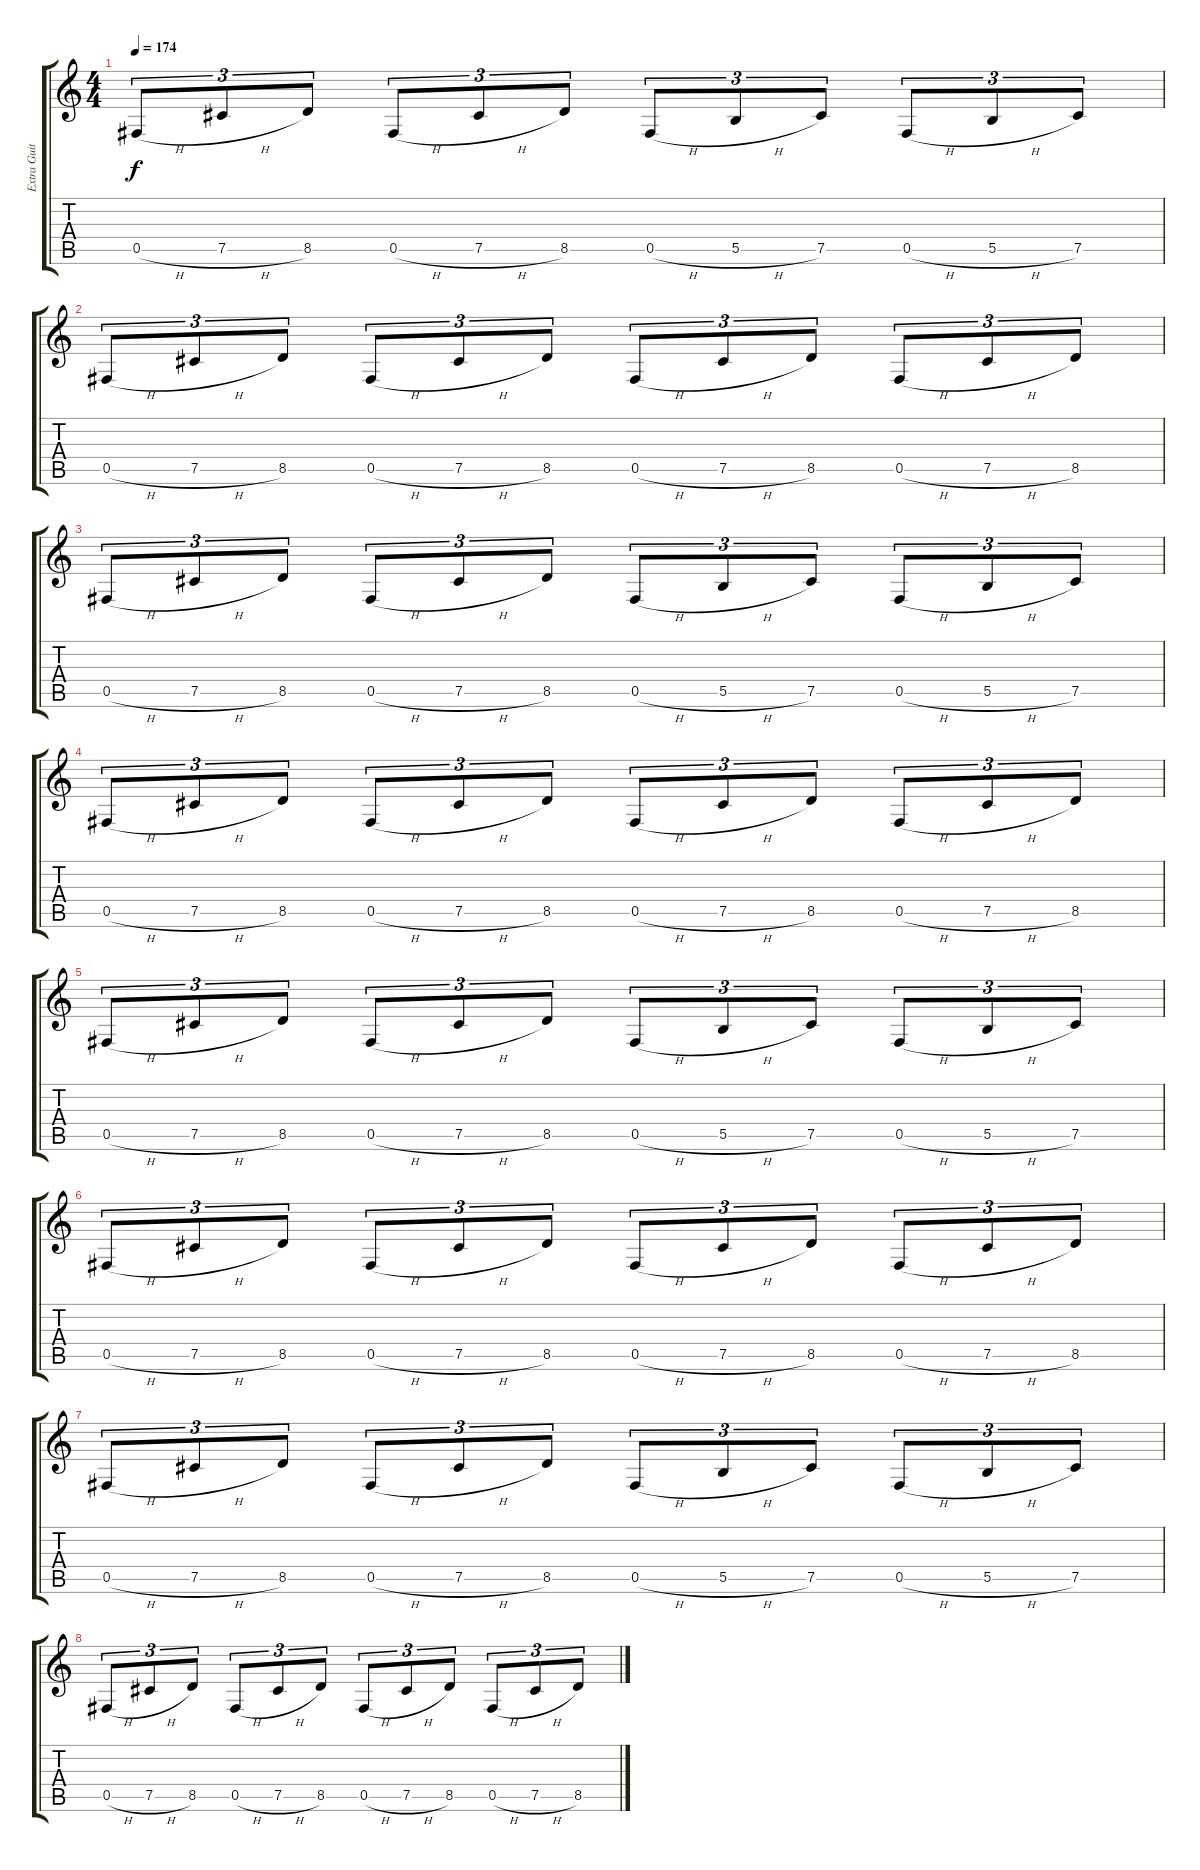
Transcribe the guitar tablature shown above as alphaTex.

\track ("Extra Guitar 1" "Extra Guit") {instrument distortionguitar}
\staff {score tabs}
\tuning (Db4 Ab3 E3 B2 Gb2 B1) {hide}
\ts (4 4)
\tempo 174
\clef g2
\ks c
0.5{h}.8{tu (3 2) dy f} 7.5{h}.8{tu (3 2)} 8.5.8{tu (3 2)} 0.5{h}.8{tu (3 2)} 7.5{h}.8{tu (3 2)} 8.5.8{tu (3 2)} 0.5{h}.8{tu (3 2)} 5.5{h}.8{tu (3 2)} 7.5.8{tu (3 2)} 0.5{h}.8{tu (3 2)} 5.5{h}.8{tu (3 2)} 7.5.8{tu (3 2)} |
0.5{h}.8{tu (3 2)} 7.5{h}.8{tu (3 2)} 8.5.8{tu (3 2)} 0.5{h}.8{tu (3 2)} 7.5{h}.8{tu (3 2)} 8.5.8{tu (3 2)} 0.5{h}.8{tu (3 2)} 7.5{h}.8{tu (3 2)} 8.5.8{tu (3 2)} 0.5{h}.8{tu (3 2)} 7.5{h}.8{tu (3 2)} 8.5.8{tu (3 2)} |
0.5{h}.8{tu (3 2)} 7.5{h}.8{tu (3 2)} 8.5.8{tu (3 2)} 0.5{h}.8{tu (3 2)} 7.5{h}.8{tu (3 2)} 8.5.8{tu (3 2)} 0.5{h}.8{tu (3 2)} 5.5{h}.8{tu (3 2)} 7.5.8{tu (3 2)} 0.5{h}.8{tu (3 2)} 5.5{h}.8{tu (3 2)} 7.5.8{tu (3 2)} |
0.5{h}.8{tu (3 2)} 7.5{h}.8{tu (3 2)} 8.5.8{tu (3 2)} 0.5{h}.8{tu (3 2)} 7.5{h}.8{tu (3 2)} 8.5.8{tu (3 2)} 0.5{h}.8{tu (3 2)} 7.5{h}.8{tu (3 2)} 8.5.8{tu (3 2)} 0.5{h}.8{tu (3 2)} 7.5{h}.8{tu (3 2)} 8.5.8{tu (3 2)} |
0.5{h}.8{tu (3 2)} 7.5{h}.8{tu (3 2)} 8.5.8{tu (3 2)} 0.5{h}.8{tu (3 2)} 7.5{h}.8{tu (3 2)} 8.5.8{tu (3 2)} 0.5{h}.8{tu (3 2)} 5.5{h}.8{tu (3 2)} 7.5.8{tu (3 2)} 0.5{h}.8{tu (3 2)} 5.5{h}.8{tu (3 2)} 7.5.8{tu (3 2)} |
0.5{h}.8{tu (3 2)} 7.5{h}.8{tu (3 2)} 8.5.8{tu (3 2)} 0.5{h}.8{tu (3 2)} 7.5{h}.8{tu (3 2)} 8.5.8{tu (3 2)} 0.5{h}.8{tu (3 2)} 7.5{h}.8{tu (3 2)} 8.5.8{tu (3 2)} 0.5{h}.8{tu (3 2)} 7.5{h}.8{tu (3 2)} 8.5.8{tu (3 2)} |
0.5{h}.8{tu (3 2)} 7.5{h}.8{tu (3 2)} 8.5.8{tu (3 2)} 0.5{h}.8{tu (3 2)} 7.5{h}.8{tu (3 2)} 8.5.8{tu (3 2)} 0.5{h}.8{tu (3 2)} 5.5{h}.8{tu (3 2)} 7.5.8{tu (3 2)} 0.5{h}.8{tu (3 2)} 5.5{h}.8{tu (3 2)} 7.5.8{tu (3 2)} |
0.5{h}.8{tu (3 2)} 7.5{h}.8{tu (3 2)} 8.5.8{tu (3 2)} 0.5{h}.8{tu (3 2)} 7.5{h}.8{tu (3 2)} 8.5.8{tu (3 2)} 0.5{h}.8{tu (3 2)} 7.5{h}.8{tu (3 2)} 8.5.8{tu (3 2)} 0.5{h}.8{tu (3 2)} 7.5{h}.8{tu (3 2)} 8.5.8{tu (3 2)}
